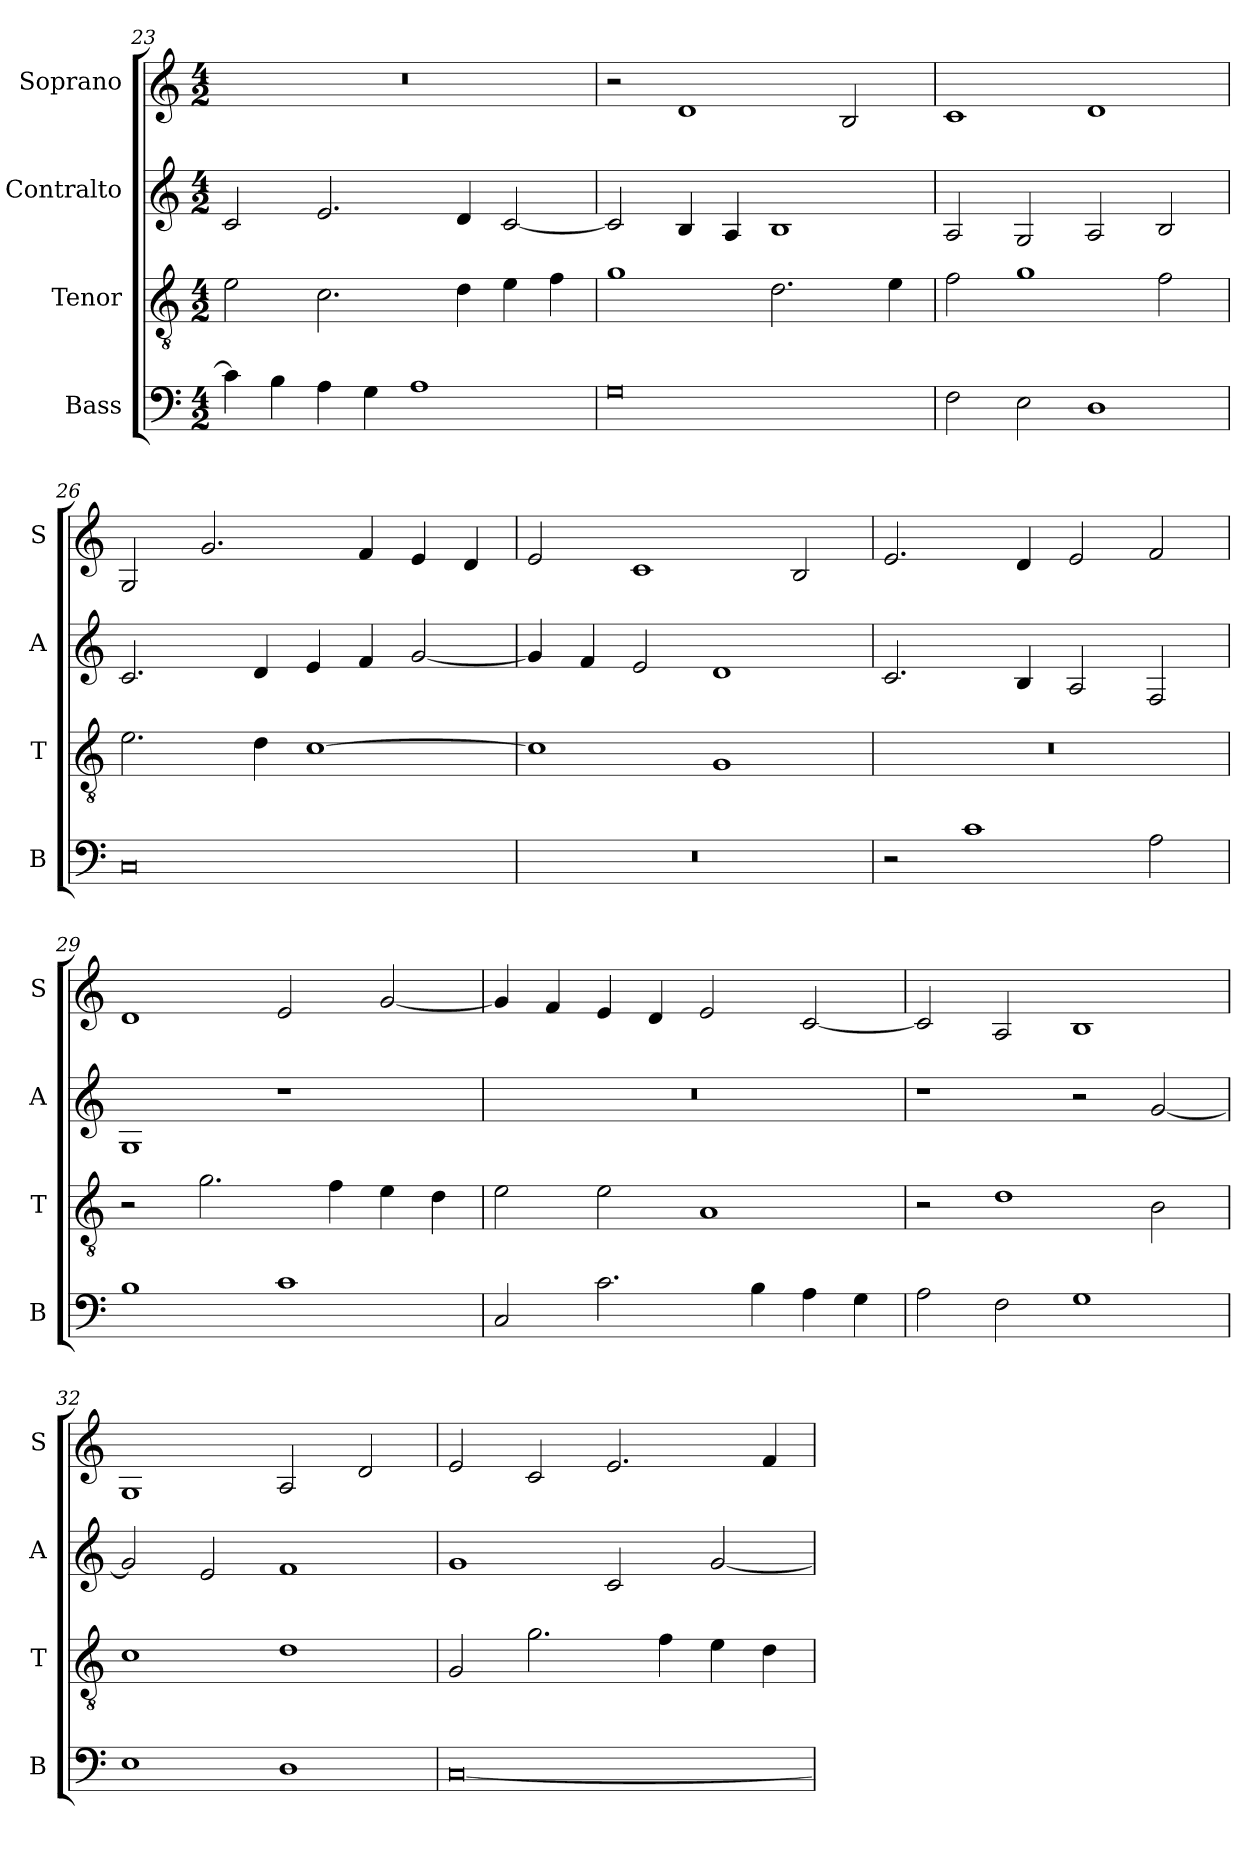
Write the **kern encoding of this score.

**kern	**kern	**kern	**kern
*part4	*part3	*part2	*part1
*staff4	*staff3	*staff2	*staff1
*I"Bass	*I"Tenor	*I"Contralto	*I"Soprano
*I'B	*I'T	*I'A	*I'S
*clefF4	*clefGv2	*clefG2	*clefG2
*k[]	*k[]	*k[]	*k[]
*G:mix	*G:mix	*G:mix	*G:mix
*M4/2	*M4/2	*M4/2	*M4/2
=23	=23	=23	=23
4c]	2e	2c	0r
4B	.	.	.
4A	2.c	2.e	.
4G	.	.	.
1A	.	.	.
.	4d	4d	.
.	4e	[2c	.
.	4f	.	.
=24	=24	=24	=24
0G	1g	2c]	2r
.	.	4B	1d
.	.	4A	.
.	2.d	1B	.
.	.	.	2B
.	4e	.	.
=25	=25	=25	=25
2F	2f	2A	1c
2E	1g	2G	.
1D	.	2A	1d
.	2f	2B	.
=26	=26	=26	=26
0C	2.e	2.c	2G
.	.	.	2.g
.	4d	4d	.
.	[1c	4e	.
.	.	4f	4f
.	.	[2g	4e
.	.	.	4d
=27	=27	=27	=27
0r	1c]	4g]	2e
.	.	4f	.
.	.	2e	1c
.	1G	1d	.
.	.	.	2B
=28	=28	=28	=28
2r	0r	2.c	2.e
1c	.	.	.
.	.	4B	4d
.	.	2A	2e
2A	.	2F	2f
=29	=29	=29	=29
1B	2r	1G	1d
.	2.g	.	.
1c	.	1r	2e
.	4f	.	.
.	4e	.	[2g
.	4d	.	.
=30	=30	=30	=30
2C	2e	0r	4g]
.	.	.	4f
2.c	2e	.	4e
.	.	.	4d
.	1A	.	2e
4B	.	.	.
4A	.	.	[2c
4G	.	.	.
=31	=31	=31	=31
2A	2r	1r	2c]
2F	1d	.	2A
1G	.	2r	1B
.	2B	[2g	.
=32	=32	=32	=32
1E	1c	2g]	1G
.	.	2e	.
1D	1d	1f	2A
.	.	.	2d
=33	=33	=33	=33
[0C	2G	1g	2e
.	2.g	.	2c
.	.	2c	2.e
.	4f	.	.
.	4e	[2g	.
.	4d	.	4f
=	=	=	=
*-	*-	*-	*-
